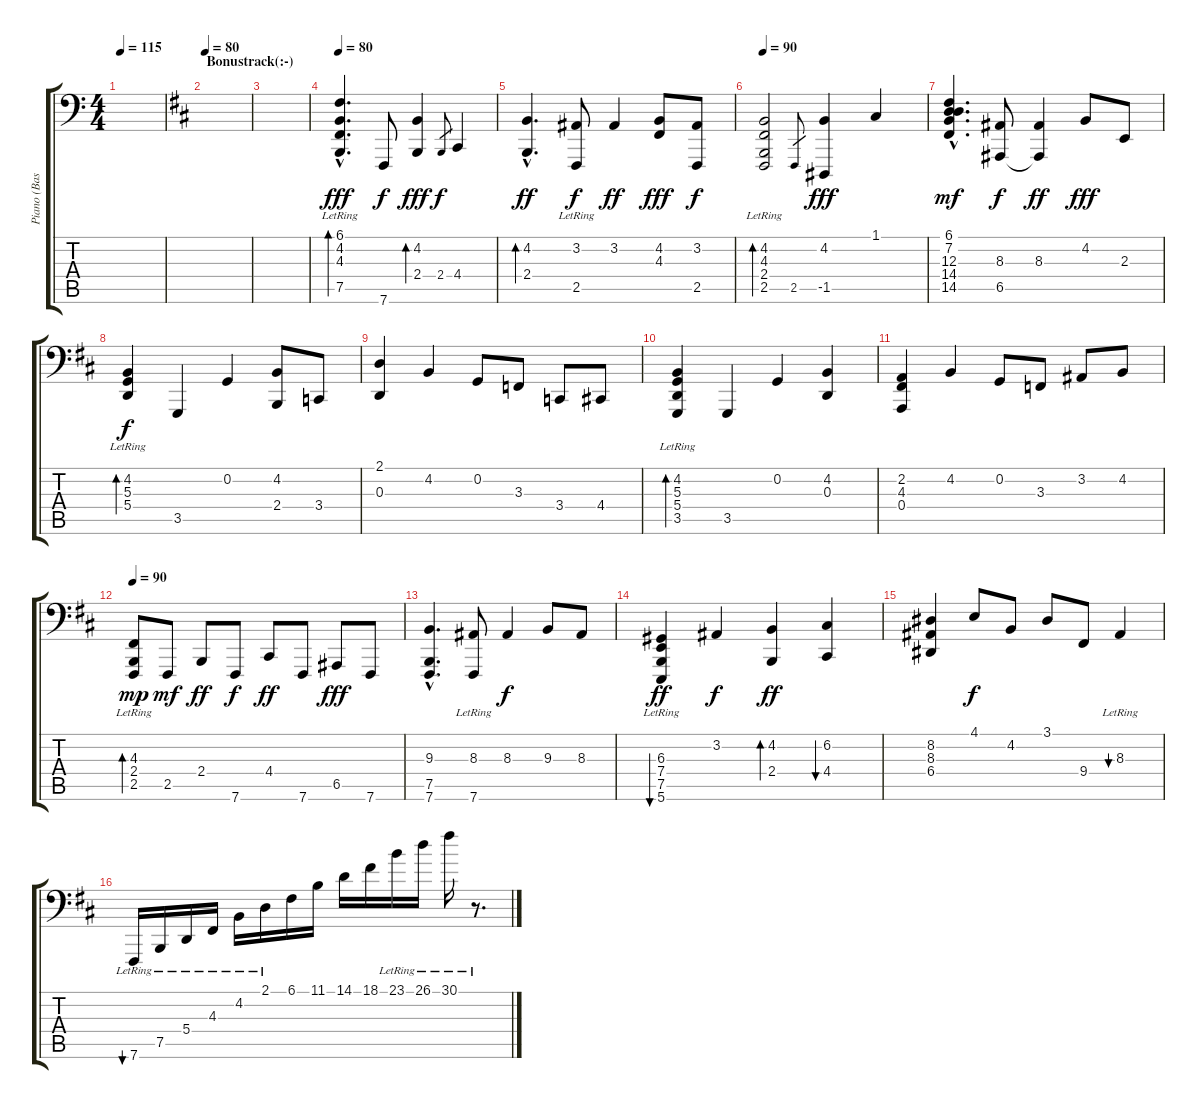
\track ("Piano (Bass)" "Piano (Bas") {instrument brightacousticpiano}
\staff {score tabs}
\tuning (C3 G2 D2 A1 E1 B0) {hide}
\ts (4 4)
\tempo 115
\clef f4
\ks c
|
\section ("" "Bonustrack(:-)")
\tempo 80
\ks d
|
|
\tempo 80
(6.1{hac} 4.2{hac} 4.3{hac lr} 7.5{hac lr}).4{d bd 480 dy fff volume 13} 7.6.8{dy f} (4.2 2.4).4{bd 60 dy fff} 2.4.8{gr dy f} 4.4.4 |
(4.2{hac} 2.4{hac}).4{d bd 60 dy ff} (3.2 2.5{lr}).8{dy f} 3.2.4{dy ff} (4.2 4.3).8{dy fff} (3.2 2.5).8{dy f} |
\tempo 90
(4.2 4.3{lr} 2.4 2.5{lr}).2{bd 240} 2.5.8{gr} (4.2 -1.5).4{dy fff} 1.1.4 |
(6.1{hac} 7.2{hac} 12.3{hac} 14.4{hac} 14.5{hac}).4{d dy mf} (8.3 6.5).8{dy f} (8.3 6.5{t}).4{dy ff} 4.2.8{dy fff} 2.3.8 |
(4.2{lr} 5.3 5.4).4{bd 240 dy f} 3.5.4 0.2.4 (4.2 2.4).8 3.4.8 |
(2.1 0.3).4 4.2.4 0.2.8 3.3.8 3.4.8 4.4.8 |
(4.2{lr} 5.3{lr} 5.4{lr} 3.5).4{bd 240} 3.5.4 0.2.4 (4.2 0.3).4 |
(2.2 4.3 0.4).4 4.2.4 0.2.8 3.3.8 3.2.8 4.2.8 |
\tempo 90
(4.3 2.4{lr} 2.5).8{bd 480 dy mp} 2.5.8{dy mf} 2.4.8{dy ff} 7.6.8{dy f} 4.4.8{dy ff} 7.6.8 6.5.8{dy fff} 7.6.8 |
(9.3{hac} 7.5{hac} 7.6{hac}).4{d} (8.3 7.6{lr}).8 8.3.4{dy f} 9.3.8 8.3.8 |
(6.3 7.4{lr} 7.5 5.6{lr}).4{bu 240 dy ff} 3.2.4{dy f} (4.2 2.4).4{bd 60 dy ff} (6.2 4.4).4{bu 240} |
(8.2 8.3 6.4).4 4.1.8{dy f} 4.2.8 3.1.8 9.4.8 8.3{lr}.4{bu 240} |
7.6{lr}.16{bu 240} 7.5{lr}.16 5.4{lr}.16 4.3{lr}.16 4.2{lr}.16 2.1{lr}.16 6.1.16 11.1.16 14.1.16 18.1.16 23.1{lr}.16 26.1{lr}.16 30.1{lr}.16 r.8{d}
